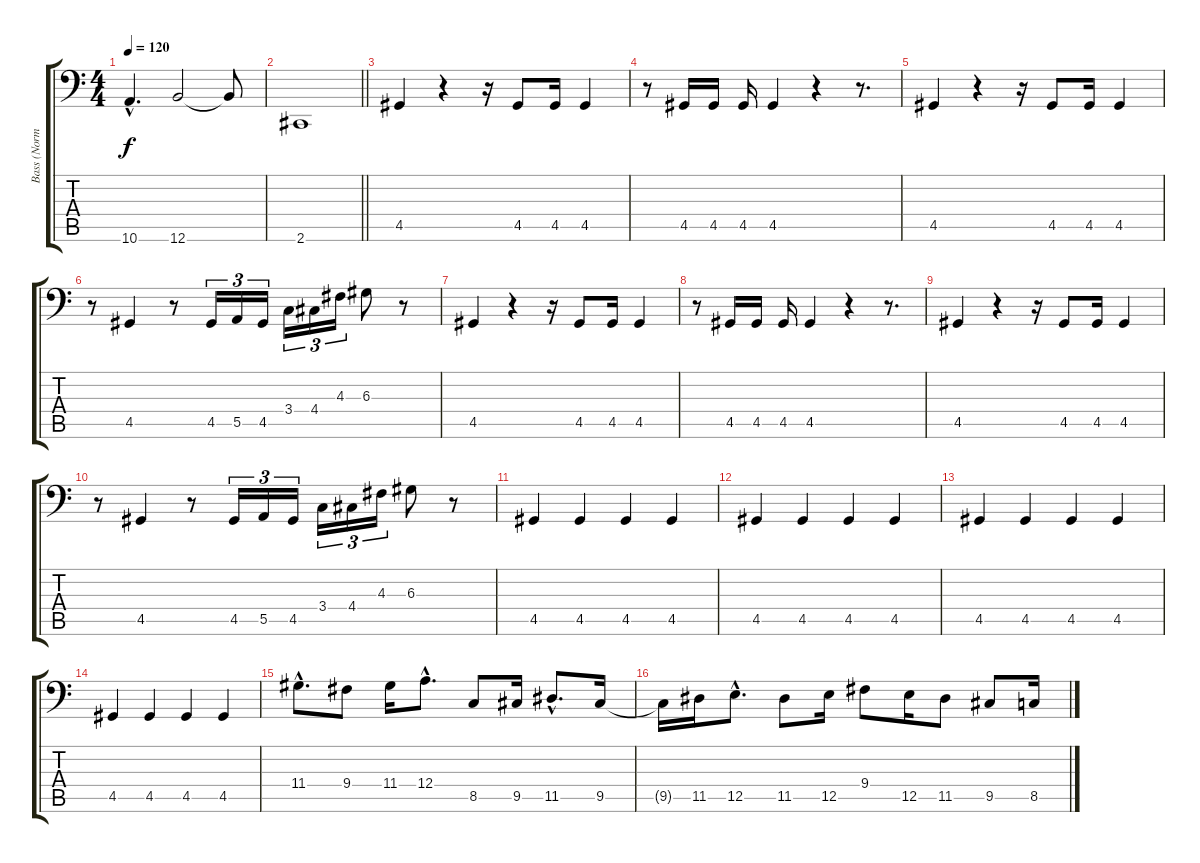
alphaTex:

\track ("Bass (Norm.)" "Bass (Norm") {instrument electricbassfinger}
\staff {score tabs}
\tuning (C3 G2 D2 A1 E1 B0) {hide}
\ts (4 4)
\tempo 120
\clef f4
\ks c
10.6{hac}.4{d dy f} 12.6.2 12.6{t}.8 |
\barLineRight lightlight
2.6.1 |
4.5.4 r.4 r.16 4.5.8 4.5.16 4.5.4 |
r.8 4.5.16 4.5.16 4.5.16 4.5.4 r.4 r.8{d} |
4.5.4 r.4 r.16 4.5.8 4.5.16 4.5.4 |
r.8 4.5.4 r.8 4.5.16{tu (3 2)} 5.5.16{tu (3 2)} 4.5.16{tu (3 2)} 3.4.16{tu (3 2)} 4.4.16{tu (3 2)} 4.3.16{tu (3 2)} 6.3.8 r.8 |
4.5.4 r.4 r.16 4.5.8 4.5.16 4.5.4 |
r.8 4.5.16 4.5.16 4.5.16 4.5.4 r.4 r.8{d} |
4.5.4 r.4 r.16 4.5.8 4.5.16 4.5.4 |
r.8 4.5.4 r.8 4.5.16{tu (3 2)} 5.5.16{tu (3 2)} 4.5.16{tu (3 2)} 3.4.16{tu (3 2)} 4.4.16{tu (3 2)} 4.3.16{tu (3 2)} 6.3.8 r.8 |
4.5.4 4.5.4 4.5.4 4.5.4 |
4.5.4 4.5.4 4.5.4 4.5.4 |
4.5.4 4.5.4 4.5.4 4.5.4 |
4.5.4 4.5.4 4.5.4 4.5.4 |
11.4{hac}.8{d} 9.4.8 11.4.16 12.4{hac}.8{d} 8.5.8 9.5.16 11.5{hac}.8{d} 9.5.16 |
9.5{t}.16 11.5.16 12.5{hac}.8{d} 11.5.8 12.5.16 9.4.8 12.5.16 11.5.8 9.5.8 8.5.16
